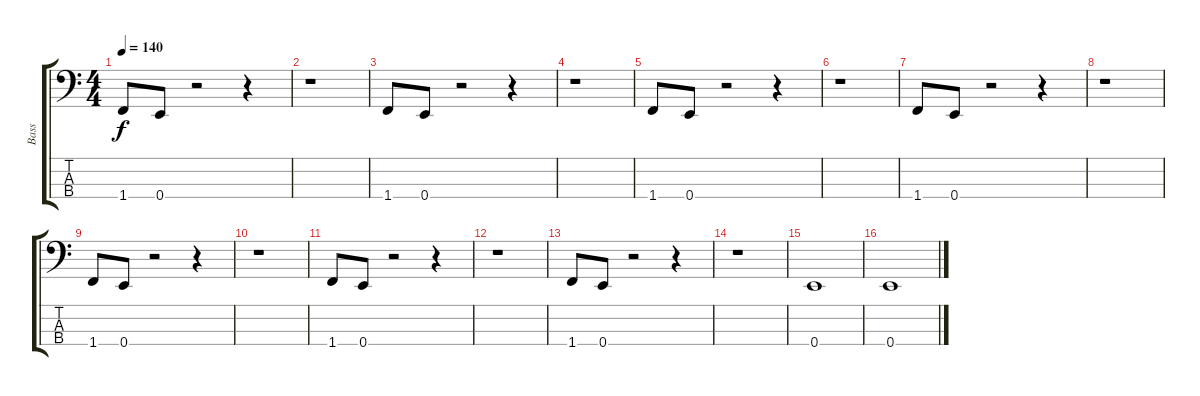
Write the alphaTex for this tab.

\track ("Bass" "Bass") {instrument electricbasspick}
\staff {score tabs}
\tuning (G2 D2 A1 E1) {hide}
\ts (4 4)
\tempo 140
\clef f4
\ks c
1.4.8{dy f} 0.4.8 r.2 r.4 |
r.1 |
1.4.8 0.4.8 r.2 r.4 |
r.1 |
1.4.8 0.4.8 r.2 r.4 |
r.1 |
1.4.8 0.4.8 r.2 r.4 |
r.1 |
1.4.8 0.4.8 r.2 r.4 |
r.1 |
1.4.8 0.4.8 r.2 r.4 |
r.1 |
1.4.8 0.4.8 r.2 r.4 |
r.1 |
0.4.1 |
0.4.1
